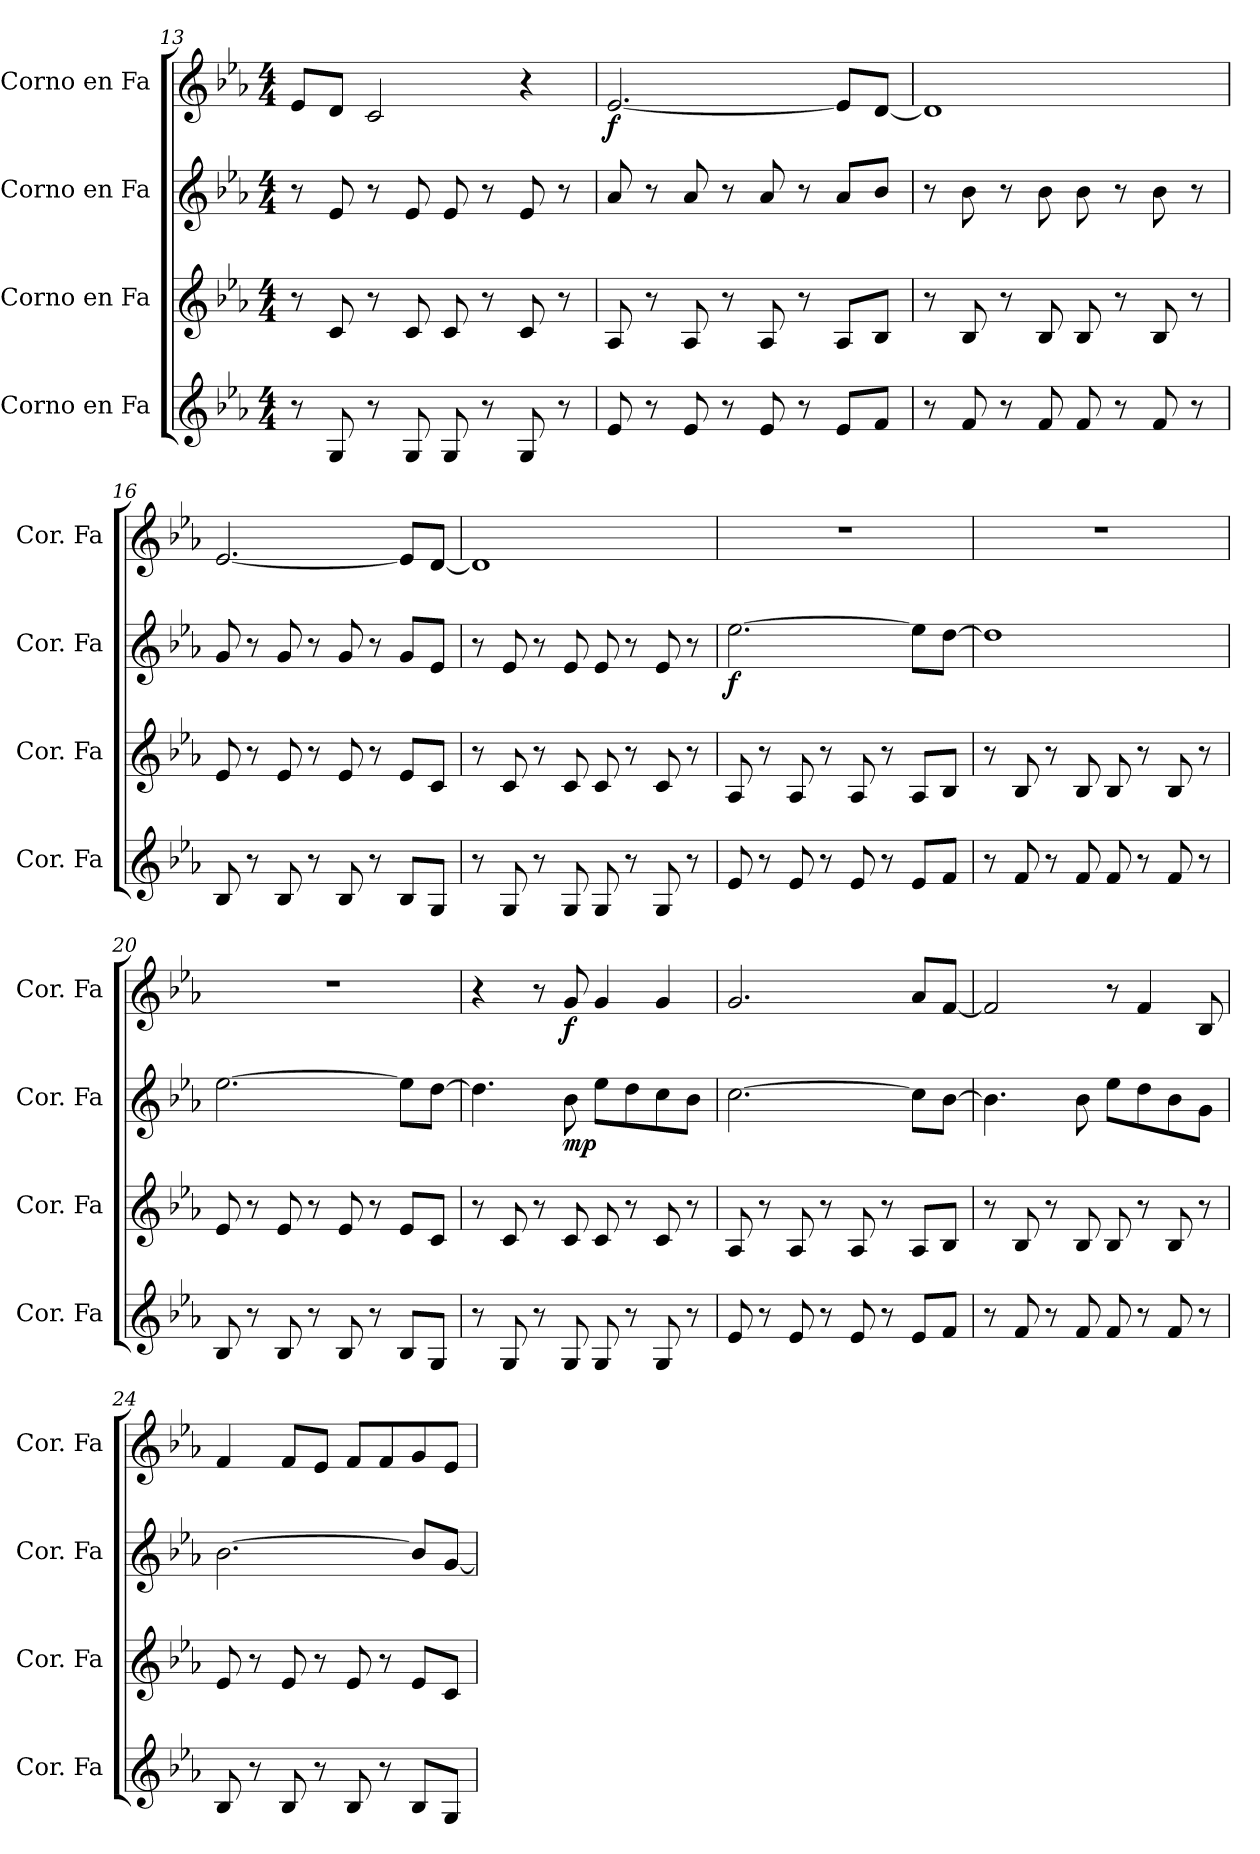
**kern	**kern	**kern	**dynam	**kern	**dynam
*part4	*part3	*part2	*part2	*part1	*part1
*staff4	*staff3	*staff2	*staff2	*staff1	*staff1
*I"Corno en Fa	*I"Corno en Fa	*I"Corno en Fa	*	*I"Corno en Fa	*
*I'Cor. Fa	*I'Cor. Fa	*I'Cor. Fa	*	*I'Cor. Fa	*
*clefG2	*clefG2	*clefG2	*	*clefG2	*
*ITrd4c7	*ITrd4c7	*ITrd4c7	*	*ITrd4c7	*
*k[b-e-a-d-]	*k[b-e-a-d-]	*k[b-e-a-d-]	*	*k[b-e-a-d-]	*
*M4/4	*M4/4	*M4/4	*	*M4/4	*
=13	=13	=13	=13	=13	=13
8r	8r	8r	.	8A-/L	.
8C/	8F/	8A-/	.	8G/J	.
8r	8r	8r	.	2F/	.
8C/	8F/	8A-/	.	.	.
8C/	8F/	8A-/	.	.	.
8r	8r	8r	.	.	.
8C/	8F/	8A-/	.	4r	.
8r	8r	8r	.	.	.
=14	=14	=14	=14	=14	=14
!	!	!	!	!	!LO:DY:b
8A-/	8D-/	8d-/	.	[2.A-/	f
8r	8r	8r	.	.	.
8A-/	8D-/	8d-/	.	.	.
8r	8r	8r	.	.	.
8A-/	8D-/	8d-/	.	.	.
8r	8r	8r	.	.	.
8A-/L	8D-/L	8d-/L	.	8A-/L]	.
8B-/J	8E-/J	8e-/J	.	[8G/J	.
=15	=15	=15	=15	=15	=15
8r	8r	8r	.	1G]	.
8B-/	8E-/	8e-\	.	.	.
8r	8r	8r	.	.	.
8B-/	8E-/	8e-\	.	.	.
8B-/	8E-/	8e-\	.	.	.
8r	8r	8r	.	.	.
8B-/	8E-/	8e-\	.	.	.
8r	8r	8r	.	.	.
!!LO:LB:g=z
=16	=16	=16	=16	=16	=16
8E-/	8A-/	8c/	.	[2.A-/	.
8r	8r	8r	.	.	.
8E-/	8A-/	8c/	.	.	.
8r	8r	8r	.	.	.
8E-/	8A-/	8c/	.	.	.
8r	8r	8r	.	.	.
8E-/L	8A-/L	8c/L	.	8A-/L]	.
8C/J	8F/J	8A-/J	.	[8G/J	.
=17	=17	=17	=17	=17	=17
8r	8r	8r	.	1G]	.
8C/	8F/	8A-/	.	.	.
8r	8r	8r	.	.	.
8C/	8F/	8A-/	.	.	.
8C/	8F/	8A-/	.	.	.
8r	8r	8r	.	.	.
8C/	8F/	8A-/	.	.	.
8r	8r	8r	.	.	.
=18	=18	=18	=18	=18	=18
!	!	!	!LO:DY:b	!	!
8A-/	8D-/	[2.a-\	f	1r	.
8r	8r	.	.	.	.
8A-/	8D-/	.	.	.	.
8r	8r	.	.	.	.
8A-/	8D-/	.	.	.	.
8r	8r	.	.	.	.
8A-/L	8D-/L	8a-\L]	.	.	.
8B-/J	8E-/J	[8g\J	.	.	.
=19	=19	=19	=19	=19	=19
8r	8r	1g]	.	1r	.
8B-/	8E-/	.	.	.	.
8r	8r	.	.	.	.
8B-/	8E-/	.	.	.	.
8B-/	8E-/	.	.	.	.
8r	8r	.	.	.	.
8B-/	8E-/	.	.	.	.
8r	8r	.	.	.	.
!!LO:PB:g=z
=20	=20	=20	=20	=20	=20
8E-/	8A-/	[2.a-\	.	1r	.
8r	8r	.	.	.	.
8E-/	8A-/	.	.	.	.
8r	8r	.	.	.	.
8E-/	8A-/	.	.	.	.
8r	8r	.	.	.	.
8E-/L	8A-/L	8a-\L]	.	.	.
8C/J	8F/J	[8g\J	.	.	.
=21	=21	=21	=21	=21	=21
8r	8r	4.g\]	.	4r	.
8C/	8F/	.	.	.	.
8r	8r	.	.	8r	.
!	!	!	!LO:DY:b	!	!LO:DY:b
8C/	8F/	8e-\	mp	8c/	f
8C/	8F/	8a-\L	.	4c/	.
8r	8r	8g\	.	.	.
8C/	8F/	8f\	.	4c/	.
8r	8r	8e-\J	.	.	.
=22	=22	=22	=22	=22	=22
8A-/	8D-/	[2.f\	.	2.c/	.
8r	8r	.	.	.	.
8A-/	8D-/	.	.	.	.
8r	8r	.	.	.	.
8A-/	8D-/	.	.	.	.
8r	8r	.	.	.	.
8A-/L	8D-/L	8f\L]	.	8d-/L	.
8B-/J	8E-/J	[8e-\J	.	[8B-/J	.
=23	=23	=23	=23	=23	=23
8r	8r	4.e-\]	.	2B-/]	.
8B-/	8E-/	.	.	.	.
8r	8r	.	.	.	.
8B-/	8E-/	8e-\	.	.	.
8B-/	8E-/	8a-\L	.	8r	.
8r	8r	8g\	.	4B-/	.
8B-/	8E-/	8e-\	.	.	.
8r	8r	8c\J	.	8E-/	.
!!LO:LB:g=z
=24	=24	=24	=24	=24	=24
8E-/	8A-/	[2.e-\	.	4B-/	.
8r	8r	.	.	.	.
8E-/	8A-/	.	.	8B-/L	.
8r	8r	.	.	8A-/J	.
8E-/	8A-/	.	.	8B-/L	.
8r	8r	.	.	8B-/	.
8E-/L	8A-/L	8e-/L]	.	8c/	.
8C/J	8F/J	[8c/J	.	8A-/J	.
=	=	=	=	=	=
*-	*-	*-	*-	*-	*-
